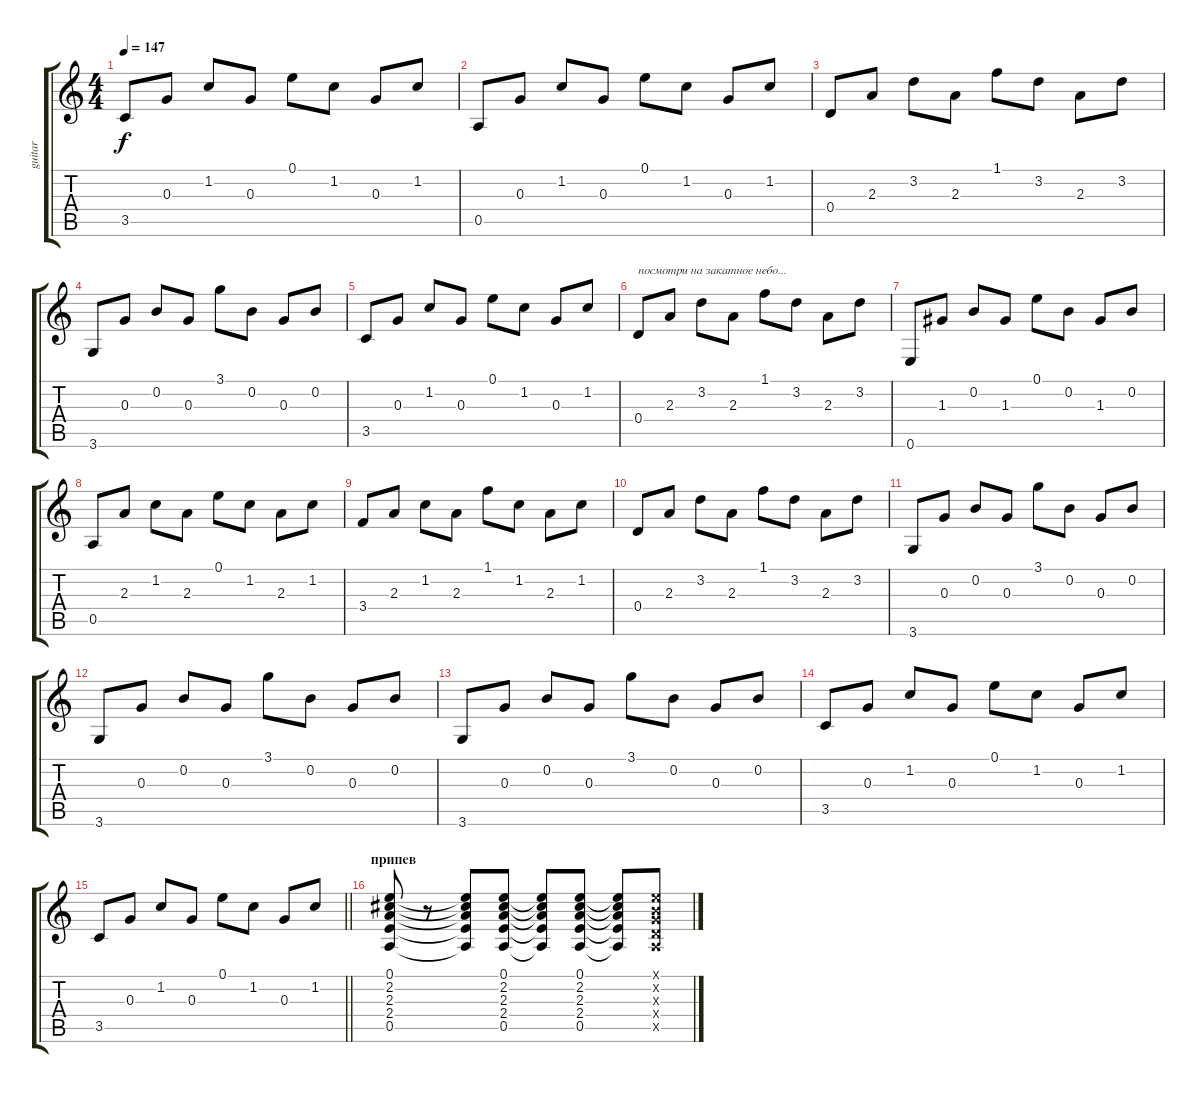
\track ("guitar" "guitar") {instrument acousticguitarnylon}
\staff {score tabs}
\tuning (E4 B3 G3 D3 A2 E2) {hide}
\ts (4 4)
\tempo 147
\clef g2
\ks c
3.5.8{dy f} 0.3.8 1.2.8 0.3.8 0.1.8 1.2.8 0.3.8 1.2.8 |
0.5.8 0.3.8 1.2.8 0.3.8 0.1.8 1.2.8 0.3.8 1.2.8 |
0.4.8 2.3.8 3.2.8 2.3.8 1.1.8 3.2.8 2.3.8 3.2.8 |
3.6.8 0.3.8 0.2.8 0.3.8 3.1.8 0.2.8 0.3.8 0.2.8 |
3.5.8 0.3.8 1.2.8 0.3.8 0.1.8 1.2.8 0.3.8 1.2.8 |
0.4.8{txt "посмотри на закатное небо..."} 2.3.8 3.2.8 2.3.8 1.1.8 3.2.8 2.3.8 3.2.8 |
0.6.8 1.3.8 0.2.8 1.3.8 0.1.8 0.2.8 1.3.8 0.2.8 |
0.5.8 2.3.8 1.2.8 2.3.8 0.1.8 1.2.8 2.3.8 1.2.8 |
3.4.8 2.3.8 1.2.8 2.3.8 1.1.8 1.2.8 2.3.8 1.2.8 |
0.4.8 2.3.8 3.2.8 2.3.8 1.1.8 3.2.8 2.3.8 3.2.8 |
3.6.8 0.3.8 0.2.8 0.3.8 3.1.8 0.2.8 0.3.8 0.2.8 |
3.6.8 0.3.8 0.2.8 0.3.8 3.1.8 0.2.8 0.3.8 0.2.8 |
3.6.8 0.3.8 0.2.8 0.3.8 3.1.8 0.2.8 0.3.8 0.2.8 |
3.5.8 0.3.8 1.2.8 0.3.8 0.1.8 1.2.8 0.3.8 1.2.8 |
\barLineRight lightlight
3.5.8 0.3.8 1.2.8 0.3.8 0.1.8 1.2.8 0.3.8 1.2.8 |
\section ("" "припев")
(0.1 2.2 2.3 2.4 0.5).8 r.8 (0.1{t} 2.2{t} 2.3{t} 2.4{t} 0.5{t}).8 (0.1 2.2 2.3 2.4 0.5).8 (0.1{t} 2.2{t} 2.3{t} 2.4{t} 0.5{t}).8 (0.1 2.2 2.3 2.4 0.5).8 (0.1{t} 2.2{t} 2.3{t} 2.4{t} 0.5{t}).8 (0.1{x} 0.2{x} 0.3{x} 0.4{x} 0.5{x}).8
